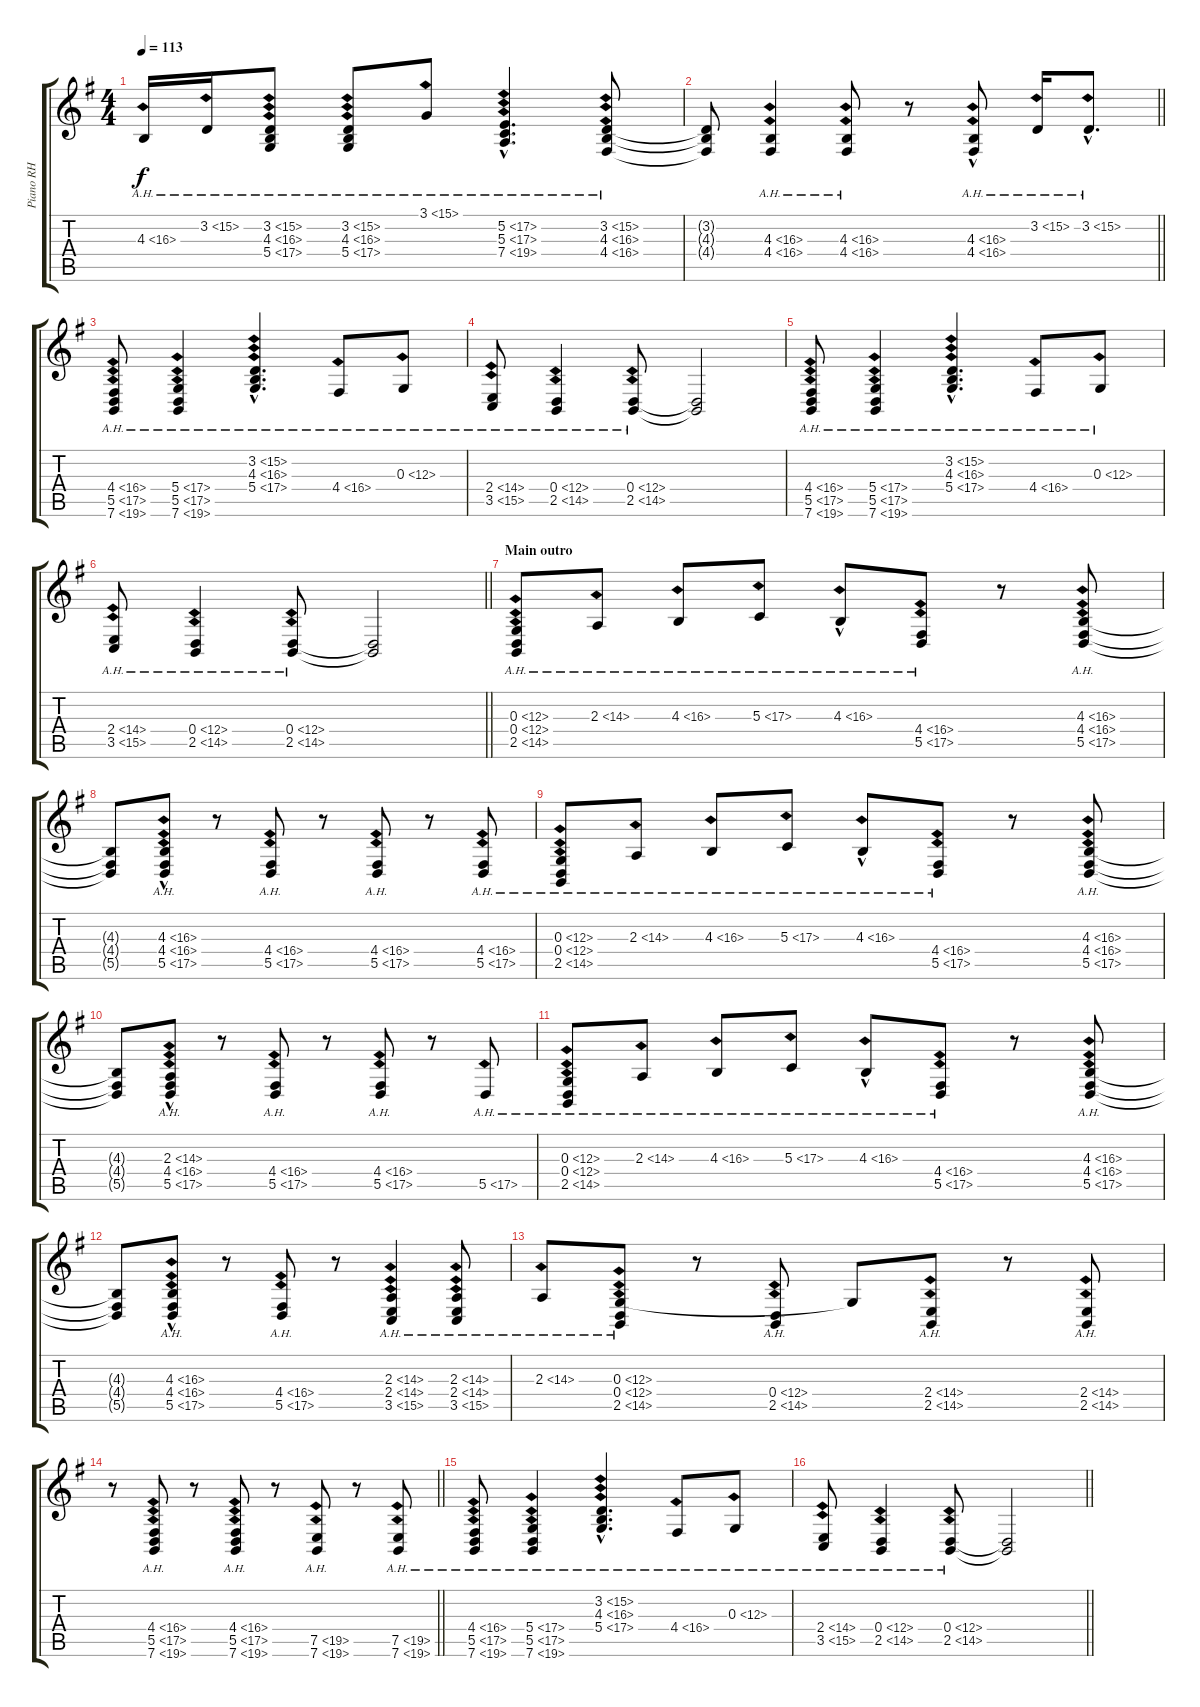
\track ("Piano RH" "Piano RH") {instrument acousticgrandpiano}
\staff {score tabs}
\tuning (E4 B3 G3 D3 A2 E2) {hide}
\ts (4 4)
\tempo 113
\clef g2
\ks g
4.3{ah 12}.16{dy f} 3.2{ah 12}.16 (3.2{ah 12} 4.3{ah 12} 5.4{ah 12}).8 (3.2{ah 12} 4.3{ah 12} 5.4{ah 12}).8 3.1{ah 12}.8 (5.2{ah 12 hac} 5.3{ah 12 hac} 7.4{ah 12 hac}).4{d} (3.2{ah 12} 4.3{ah 12} 4.4{ah 12}).8 |
\barLineRight lightlight
(3.2{t} 4.3{t} 4.4{t}).8 (4.3{ah 12} 4.4{ah 12}).4 (4.3{ah 12} 4.4{ah 12}).8 r.8 (4.3{ah 12 hac} 4.4{ah 12 hac}).8 3.2{ah 12}.16 3.2{ah 12 hac}.8{d} |
(4.4{ah 12} 5.5{ah 12} 7.6{ah 12}).8 (5.4{ah 12} 5.5{ah 12} 7.6{ah 12}).4 (3.2{ah 12 hac} 4.3{ah 12 hac} 5.4{ah 12 hac}).4{d} 4.4{ah 12}.8 0.3{ah 12}.8 |
(2.4{ah 12} 3.5{ah 12}).8 (0.4{ah 12} 2.5{ah 12}).4 (0.4{ah 12} 2.5{ah 12}).8 (0.4{t} 2.5{t}).2 |
(4.4{ah 12} 5.5{ah 12} 7.6{ah 12}).8 (5.4{ah 12} 5.5{ah 12} 7.6{ah 12}).4 (3.2{ah 12 hac} 4.3{ah 12 hac} 5.4{ah 12 hac}).4{d} 4.4{ah 12}.8 0.3{ah 12}.8 |
\barLineRight lightlight
(2.4{ah 12} 3.5{ah 12}).8 (0.4{ah 12} 2.5{ah 12}).4 (0.4{ah 12} 2.5{ah 12}).8 (0.4{t} 2.5{t}).2 |
\section ("" "Main outro")
(0.3{ah 12} 0.4{ah 12} 2.5{ah 12}).8 2.3{ah 12}.8 4.3{ah 12}.8 5.3{ah 12}.8 4.3{ah 12 hac}.8 (4.4{ah 12} 5.5{ah 12}).8 r.8 (4.3{ah 12} 4.4{ah 12} 5.5{ah 12}).8 |
(4.3{t} 4.4{t} 5.5{t}).8 (4.3{ah 12 hac} 4.4{ah 12} 5.5{ah 12}).8 r.8 (4.4{ah 12} 5.5{ah 12}).8 r.8 (4.4{ah 12} 5.5{ah 12}).8 r.8 (4.4{ah 12} 5.5{ah 12}).8 |
(0.3{ah 12} 0.4{ah 12} 2.5{ah 12}).8 2.3{ah 12}.8 4.3{ah 12}.8 5.3{ah 12}.8 4.3{ah 12 hac}.8 (4.4{ah 12} 5.5{ah 12}).8 r.8 (4.3{ah 12} 4.4{ah 12} 5.5{ah 12}).8 |
(4.3{t} 4.4{t} 5.5{t}).8 (2.3{ah 12 hac} 4.4{ah 12} 5.5{ah 12}).8 r.8 (4.4{ah 12} 5.5{ah 12}).8 r.8 (4.4{ah 12} 5.5{ah 12}).8 r.8 5.5{ah 12}.8 |
(0.3{ah 12} 0.4{ah 12} 2.5{ah 12}).8 2.3{ah 12}.8 4.3{ah 12}.8 5.3{ah 12}.8 4.3{ah 12 hac}.8 (4.4{ah 12} 5.5{ah 12}).8 r.8 (4.3{ah 12} 4.4{ah 12} 5.5{ah 12}).8 |
(4.3{t} 4.4{t} 5.5{t}).8 (4.3{ah 12 hac} 4.4{ah 12} 5.5{ah 12}).8 r.8 (4.4{ah 12} 5.5{ah 12}).8 r.8 (2.3{ah 12} 2.4{ah 12} 3.5{ah 12}).4 (2.3{ah 12} 2.4{ah 12} 3.5{ah 12}).8 |
2.3{ah 12}.8 (0.3{ah 12} 0.4{ah 12} 2.5{ah 12}).8 r.8 (0.4{ah 12} 2.5{ah 12}).8 0.3{t}.8 (2.4{ah 12} 2.5{ah 12}).8 r.8 (2.4{ah 12} 2.5{ah 12}).8 |
\barLineRight lightlight
r.8 (4.4{ah 12} 5.5{ah 12} 7.6{ah 12}).8 r.8 (4.4{ah 12} 5.5{ah 12} 7.6{ah 12}).8 r.8 (7.5{ah 12} 7.6{ah 12}).8 r.8 (7.5{ah 12} 7.6{ah 12}).8 |
(4.4{ah 12} 5.5{ah 12} 7.6{ah 12}).8 (5.4{ah 12} 5.5{ah 12} 7.6{ah 12}).4 (3.2{ah 12 hac} 4.3{ah 12 hac} 5.4{ah 12 hac}).4{d} 4.4{ah 12}.8 0.3{ah 12}.8 |
\barLineRight lightlight
(2.4{ah 12} 3.5{ah 12}).8 (0.4{ah 12} 2.5{ah 12}).4 (0.4{ah 12} 2.5{ah 12}).8 (0.4{t} 2.5{t}).2
